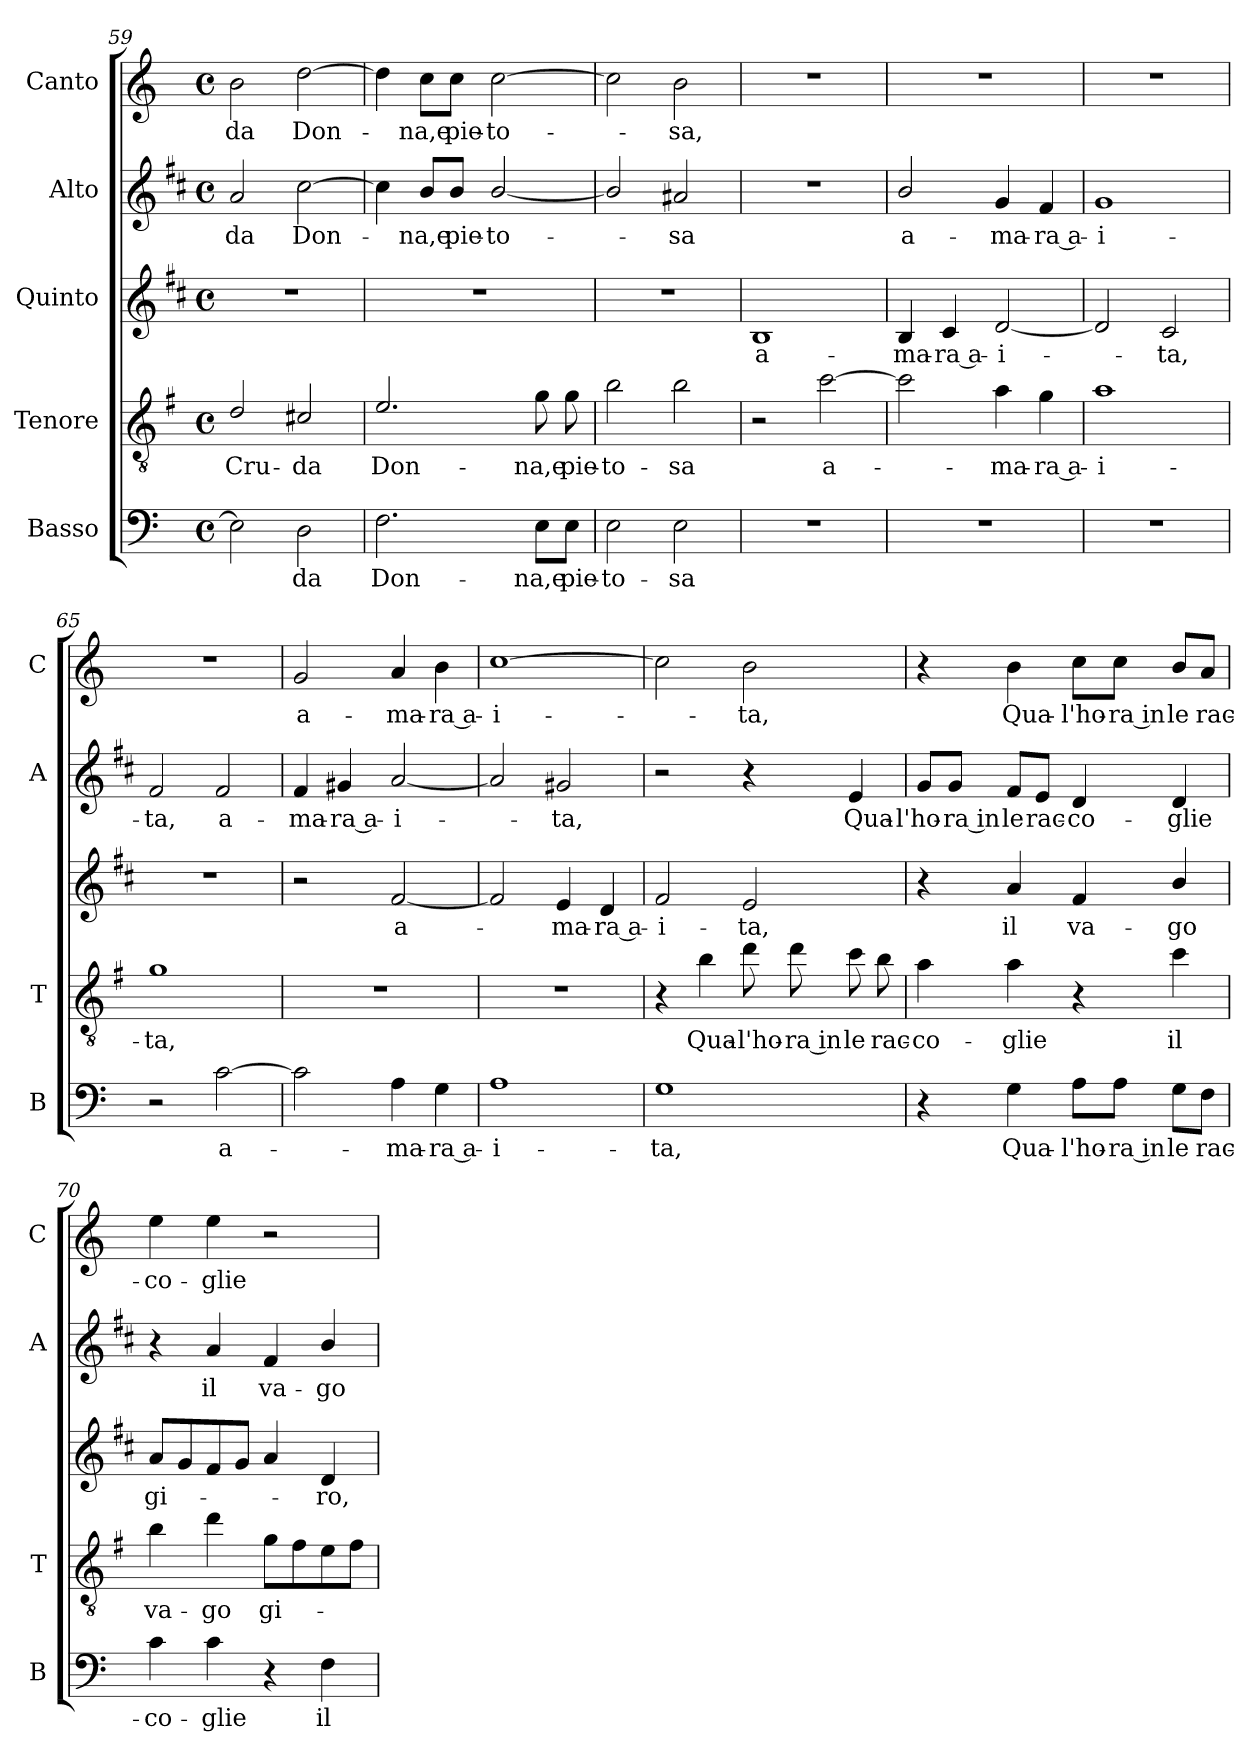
**kern	**text	**kern	**text	**kern	**text	**kern	**text	**kern	**text
*part5	*part5	*part4	*part4	*part3	*part3	*part2	*part2	*part1	*part1
*staff5	*staff5	*staff4	*staff4	*staff3	*staff3	*staff2	*staff2	*staff1	*staff1
*I"Basso	*	*I"Tenore	*	*I"Quinto	*	*I"Alto	*	*I"Canto	*
*I'B	*	*I'T	*	*	*	*I'A	*	*I'C	*
*clefF4	*	*clefGv2	*	*clefG2	*	*clefG2	*	*clefG2	*
*	*	*ITrd4c7	*	*ITrd1c2	*	*ITrd1c2	*	*	*
*k[]	*	*k[]	*	*k[]	*	*k[]	*	*k[]	*
*C:	*	*C:	*	*C:	*	*C:	*	*C:	*
*M4/4	*	*M4/4	*	*M4/4	*	*M4/4	*	*M4/4	*
*met(c)	*	*met(c)	*	*met(c)	*	*met(c)	*	*met(c)	*
=59	=59	=59	=59	=59	=59	=59	=59	=59	=59
!	!	!	!LO:LY:b	!	!	!	!LO:LY:b	!	!LO:LY:b
2E\]	.	2G/	Cru-	1r	.	2g/	-da	2b\	-da
!	!LO:LY:b	!	!LO:LY:b	!	!	!	!LO:LY:b	!	!LO:LY:b
2D\	-da	2F#X/	-da	.	.	[2b\	Don-	[2dd\	Don-
=60	=60	=60	=60	=60	=60	=60	=60	=60	=60
!	!LO:LY:b	!	!LO:LY:b	!	!	!	!	!	!
2.F\	Don-	2.A/	Don-	1r	.	4b\]	.	4dd\]	.
!	!	!	!	!	!	!	!LO:LY:b	!	!LO:LY:b
.	.	.	.	.	.	8a/L	-na,e	8cc\L	-na,e
!	!	!	!	!	!	!	!LO:LY:b	!	!LO:LY:b
.	.	.	.	.	.	8a/J	pie-	8cc\J	pie-
!	!	!	!	!	!	!	!LO:LY:b	!	!LO:LY:b
.	.	.	.	.	.	[2a/	-to-	[2cc\	-to-
!	!LO:LY:b	!	!LO:LY:b	!	!	!	!	!	!
8E\L	-na,e	8c\	-na,e	.	.	.	.	.	.
!	!LO:LY:b	!	!LO:LY:b	!	!	!	!	!	!
8E\J	pie-	8c\	pie-	.	.	.	.	.	.
=61	=61	=61	=61	=61	=61	=61	=61	=61	=61
!	!LO:LY:b	!	!LO:LY:b	!	!	!	!	!	!
2E\	-to-	2e\	-to-	1r	.	2a/]	.	2cc\]	.
!	!LO:LY:b	!	!LO:LY:b	!	!	!	!LO:LY:b	!	!LO:LY:b
2E\	-sa	2e\	-sa	.	.	2g#X/	-sa	2b\	-sa,
=62	=62	=62	=62	=62	=62	=62	=62	=62	=62
!	!	!	!	!	!LO:LY:b	!	!	!	!
1r	.	2r	.	1A	a-	1r	.	1r	.
!	!	!	!LO:LY:b	!	!	!	!	!	!
.	.	[2f\	a-	.	.	.	.	.	.
=63	=63	=63	=63	=63	=63	=63	=63	=63	=63
!	!	!	!	!	!LO:LY:b	!	!LO:LY:b	!	!
1r	.	2f\]	.	4A/	-ma-	2a/	a-	1r	.
!	!	!	!	!	!LO:LY:b	!	!	!	!
.	.	.	.	4B/	-ra a-	.	.	.	.
!	!	!	!LO:LY:b	!	!LO:LY:b	!	!LO:LY:b	!	!
.	.	4d\	-ma-	[2c/	-i-	4f/	-ma-	.	.
!	!	!	!LO:LY:b	!	!	!	!LO:LY:b	!	!
.	.	4c\	-ra a-	.	.	4e/	-ra a-	.	.
=64	=64	=64	=64	=64	=64	=64	=64	=64	=64
!	!	!	!LO:LY:b	!	!	!	!LO:LY:b	!	!
1r	.	1d	-i-	2c/]	.	1f	-i-	1r	.
!	!	!	!	!	!LO:LY:b	!	!	!	!
.	.	.	.	2B/	-ta,	.	.	.	.
!!LO:LB:g=z
=65	=65	=65	=65	=65	=65	=65	=65	=65	=65
!	!	!	!LO:LY:b	!	!	!	!LO:LY:b	!	!
2r	.	1c	-ta,	1r	.	2e/	-ta,	1r	.
!	!LO:LY:b	!	!	!	!	!	!LO:LY:b	!	!
[2c\	a-	.	.	.	.	2e/	a-	.	.
=66	=66	=66	=66	=66	=66	=66	=66	=66	=66
!	!	!	!	!	!	!	!LO:LY:b	!	!LO:LY:b
2c\]	.	1r	.	2r	.	4e/	-ma-	2g/	a-
!	!	!	!	!	!	!	!LO:LY:b	!	!
.	.	.	.	.	.	4f#X/	-ra a-	.	.
!	!LO:LY:b	!	!	!	!LO:LY:b	!	!LO:LY:b	!	!LO:LY:b
4A\	-ma-	.	.	[2e/	a-	[2g/	-i-	4a/	-ma-
!	!LO:LY:b	!	!	!	!	!	!	!	!LO:LY:b
4G\	-ra a-	.	.	.	.	.	.	4b\	-ra a-
=67	=67	=67	=67	=67	=67	=67	=67	=67	=67
!	!LO:LY:b	!	!	!	!	!	!	!	!LO:LY:b
1A	-i-	1r	.	2e/]	.	2g/]	.	[1cc	-i-
!	!	!	!	!	!LO:LY:b	!	!LO:LY:b	!	!
.	.	.	.	4d/	-ma-	2f#X/	-ta,	.	.
!	!	!	!	!	!LO:LY:b	!	!	!	!
.	.	.	.	4c/	-ra a-	.	.	.	.
=68	=68	=68	=68	=68	=68	=68	=68	=68	=68
!	!LO:LY:b	!	!	!	!LO:LY:b	!	!	!	!
1G	-ta,	4r	.	2e/	-i-	2r	.	2cc\]	.
!	!	!	!LO:LY:b	!	!	!	!	!	!
.	.	4e\	Qua-	.	.	.	.	.	.
!	!	!	!LO:LY:b	!	!LO:LY:b	!	!	!	!LO:LY:b
.	.	8g\	-l'ho-	2d/	-ta,	4r	.	2b\	-ta,
!	!	!	!LO:LY:b	!	!	!	!	!	!
.	.	8g\	-ra in	.	.	.	.	.	.
!	!	!	!LO:LY:b	!	!	!	!LO:LY:b	!	!
.	.	8f\	le	.	.	4d/	Qua-	.	.
!	!	!	!LO:LY:b	!	!	!	!	!	!
.	.	8e\	rac-	.	.	.	.	.	.
=69	=69	=69	=69	=69	=69	=69	=69	=69	=69
!	!	!	!LO:LY:b	!	!	!	!LO:LY:b	!	!
4r	.	4d\	-co-	4r	.	8f/L	-l'ho-	4r	.
!	!	!	!	!	!	!	!LO:LY:b	!	!
.	.	.	.	.	.	8f/J	-ra in	.	.
!	!LO:LY:b	!	!LO:LY:b	!	!LO:LY:b	!	!LO:LY:b	!	!LO:LY:b
4G\	Qua-	4d\	-glie	4g/	il	8e/L	le	4b\	Qua-
!	!	!	!	!	!	!	!LO:LY:b	!	!
.	.	.	.	.	.	8d/J	rac-	.	.
!	!LO:LY:b	!	!	!	!LO:LY:b	!	!LO:LY:b	!	!LO:LY:b
8A\L	-l'ho-	4r	.	4e/	va-	4c/	-co-	8cc\L	-l'ho-
!	!LO:LY:b	!	!	!	!	!	!	!	!LO:LY:b
8A\J	-ra in	.	.	.	.	.	.	8cc\J	-ra in
!	!LO:LY:b	!	!LO:LY:b	!	!LO:LY:b	!	!LO:LY:b	!	!LO:LY:b
8G\L	le	4f\	il	4a/	-go	4c/	-glie	8b/L	le
!	!LO:LY:b	!	!	!	!	!	!	!	!LO:LY:b
8F\J	rac-	.	.	.	.	.	.	8a/J	rac-
=70	=70	=70	=70	=70	=70	=70	=70	=70	=70
!	!LO:LY:b	!	!LO:LY:b	!	!LO:LY:b	!	!	!	!LO:LY:b
4c\	-co-	4e\	va-	8g/L	gi-	4r	.	4ee\	-co-
.	.	.	.	8f/	.	.	.	.	.
!	!LO:LY:b	!	!LO:LY:b	!	!	!	!LO:LY:b	!	!LO:LY:b
4c\	-glie	4g\	-go	8e/	.	4g/	il	4ee\	-glie
.	.	.	.	8f/J	.	.	.	.	.
!	!	!	!LO:LY:b	!	!	!	!LO:LY:b	!	!
4r	.	8c\L	gi-	4g/	.	4e/	va-	2r	.
.	.	8B\	.	.	.	.	.	.	.
!	!LO:LY:b	!	!	!	!LO:LY:b	!	!LO:LY:b	!	!
4F\	il	8A\	.	4c/	-ro,	4a/	-go	.	.
.	.	8B\J	.	.	.	.	.	.	.
=	=	=	=	=	=	=	=	=	=
*-	*-	*-	*-	*-	*-	*-	*-	*-	*-
